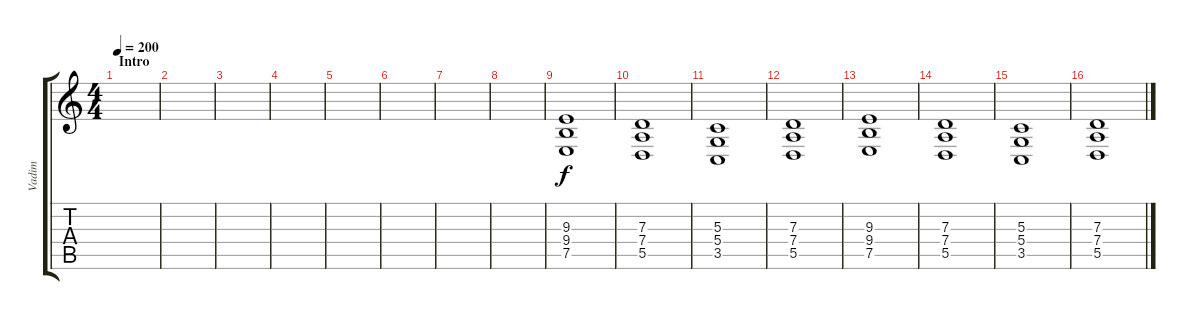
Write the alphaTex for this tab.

\track ("Vadim" "Vadim") {instrument stringensemble1}
\staff {score tabs}
\tuning (E4 B3 G3 D3 A2 E2) {hide}
\ts (4 4)
\section ("" "Intro")
\tempo 200
\clef g2
\ks c
|
|
|
|
|
|
|
|
(9.3 9.4 7.5).1 |
(7.3 7.4 5.5).1 |
(5.3 5.4 3.5).1 |
(7.3 7.4 5.5).1 |
(9.3 9.4 7.5).1 |
(7.3 7.4 5.5).1 |
(5.3 5.4 3.5).1 |
(7.3 7.4 5.5).1
